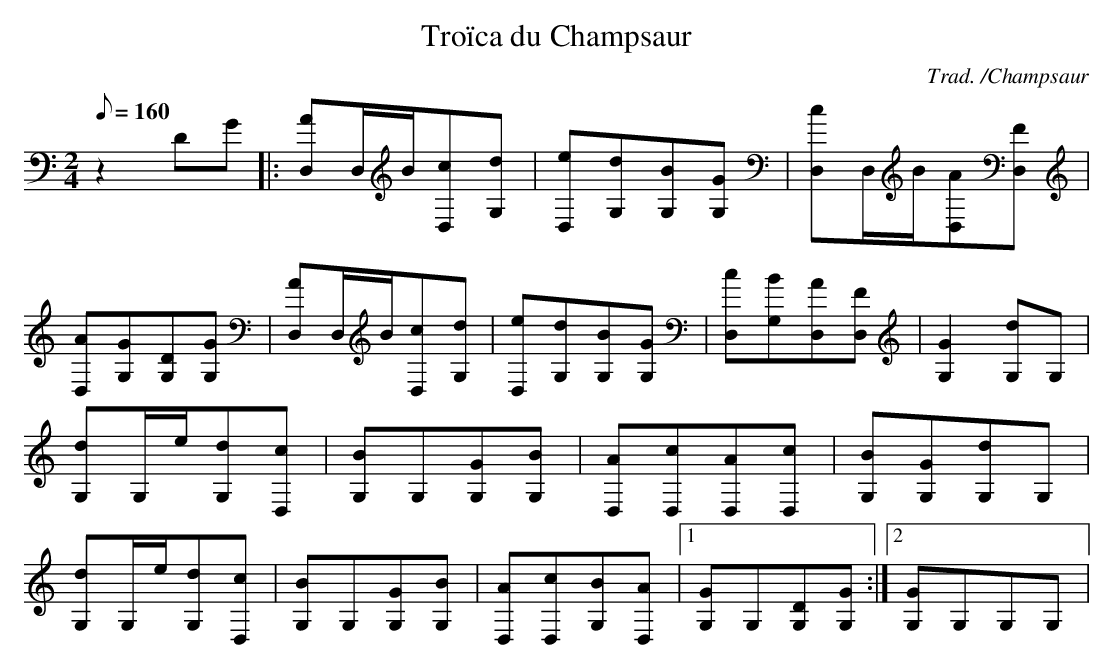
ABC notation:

X:1
T:Troïca du Champsaur
C:Trad. /Champsaur
L:1/8
Q:160
M:2/4
K:C
z2DG|:[AD,]D,/B/[cD,][dG,]|[eD,][dG,][BG,][GG,]|[cD,]D,/B/[AD,][FD,]|[AD,][GG,][DG,][GG,]|[AD,]D,/B/[cD,][dG,]|[eD,][dG,][BG,][GG,]| \
[cD,][BG,][AD,][FD,]|[G2G,2][dG,]G,|[dG,]G,/e/[dG,][cD,]|[BG,]G,[GG,][BG,]|[AD,][cD,][AD,][cD,]|[BG,][GG,][dG,]G,|[dG,]G,/e/[dG,][cD,]| \
[BG,]G,[GG,][BG,]|[AD,][cD,][BG,][AD,]|1[GG,]G,[DG,][GG,]:|2[GG,]G,G,G,| \
